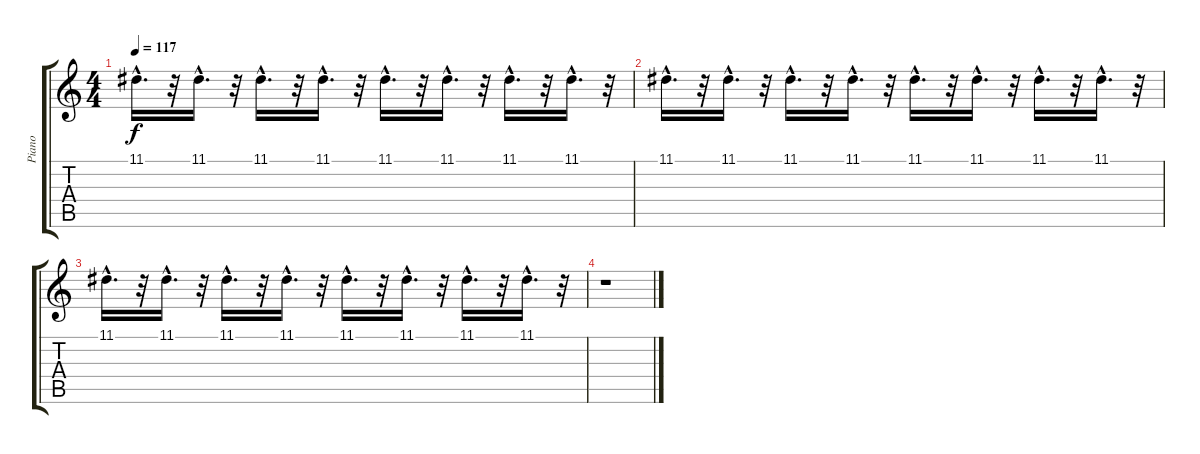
\track ("Piano" "Piano") {instrument acousticgrandpiano}
\staff {score tabs}
\tuning (E4 B3 G3 D3 A2 E2) {hide}
\ts (4 4)
\tempo 117
\clef g2
\ks c
11.1{hac}.16{d dy f} r.32 11.1{hac}.16{d} r.32 11.1{hac}.16{d} r.32 11.1{hac}.16{d} r.32 11.1{hac}.16{d} r.32 11.1{hac}.16{d} r.32 11.1{hac}.16{d} r.32 11.1{hac}.16{d} r.32 |
11.1{hac}.16{d} r.32 11.1{hac}.16{d} r.32 11.1{hac}.16{d} r.32 11.1{hac}.16{d} r.32 11.1{hac}.16{d} r.32 11.1{hac}.16{d} r.32 11.1{hac}.16{d} r.32 11.1{hac}.16{d} r.32 |
11.1{hac}.16{d} r.32 11.1{hac}.16{d} r.32 11.1{hac}.16{d} r.32 11.1{hac}.16{d} r.32 11.1{hac}.16{d} r.32 11.1{hac}.16{d} r.32 11.1{hac}.16{d} r.32 11.1{hac}.16{d} r.32 |
r.1
